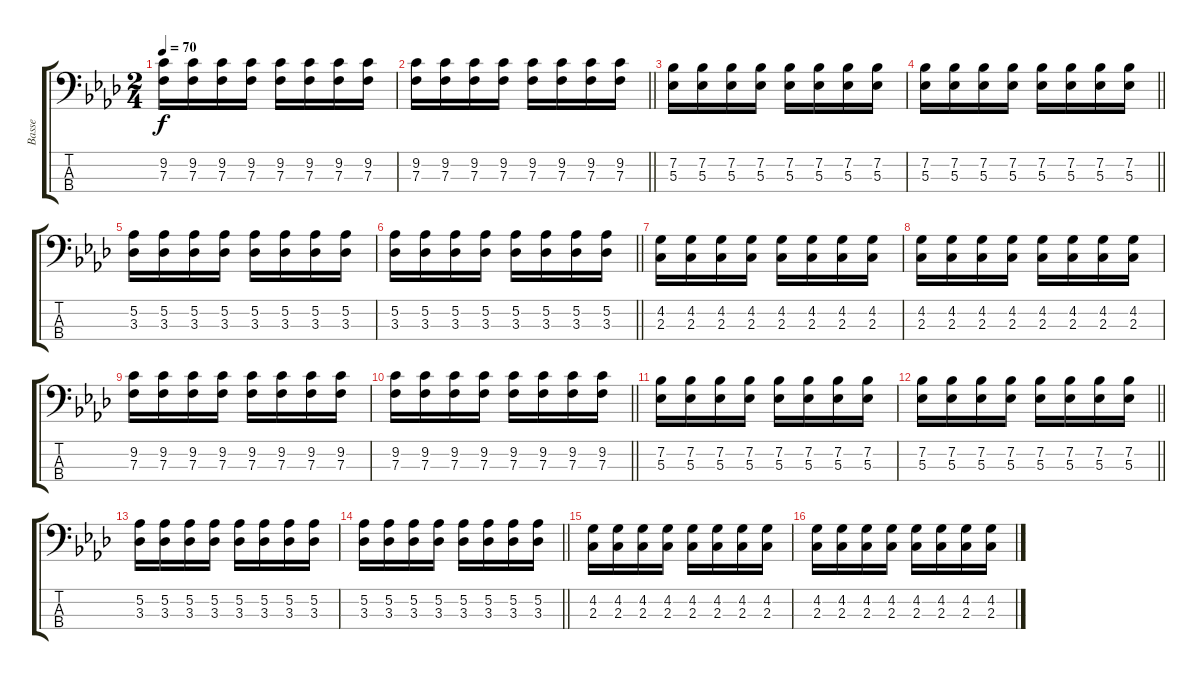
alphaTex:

\track ("Basse" "Basse") {instrument electricbassfinger}
\staff {score tabs}
\tuning (Ab2 Eb2 Bb1 F1) {hide}
\ts (2 4)
\tempo 70
\clef f4
\ks fminor
(9.2 7.3).16{dy f} (9.2 7.3).16 (9.2 7.3).16 (9.2 7.3).16 (9.2 7.3).16 (9.2 7.3).16 (9.2 7.3).16 (9.2 7.3).16 |
\barLineRight lightlight
(9.2 7.3).16 (9.2 7.3).16 (9.2 7.3).16 (9.2 7.3).16 (9.2 7.3).16 (9.2 7.3).16 (9.2 7.3).16 (9.2 7.3).16 |
(7.2 5.3).16 (7.2 5.3).16 (7.2 5.3).16 (7.2 5.3).16 (7.2 5.3).16 (7.2 5.3).16 (7.2 5.3).16 (7.2 5.3).16 |
\barLineRight lightlight
(7.2 5.3).16 (7.2 5.3).16 (7.2 5.3).16 (7.2 5.3).16 (7.2 5.3).16 (7.2 5.3).16 (7.2 5.3).16 (7.2 5.3).16 |
(5.2 3.3).16 (5.2 3.3).16 (5.2 3.3).16 (5.2 3.3).16 (5.2 3.3).16 (5.2 3.3).16 (5.2 3.3).16 (5.2 3.3).16 |
\barLineRight lightlight
(5.2 3.3).16 (5.2 3.3).16 (5.2 3.3).16 (5.2 3.3).16 (5.2 3.3).16 (5.2 3.3).16 (5.2 3.3).16 (5.2 3.3).16 |
(4.2 2.3).16 (4.2 2.3).16 (4.2 2.3).16 (4.2 2.3).16 (4.2 2.3).16 (4.2 2.3).16 (4.2 2.3).16 (4.2 2.3).16 |
(4.2 2.3).16 (4.2 2.3).16 (4.2 2.3).16 (4.2 2.3).16 (4.2 2.3).16 (4.2 2.3).16 (4.2 2.3).16 (4.2 2.3).16 |
(9.2 7.3).16 (9.2 7.3).16 (9.2 7.3).16 (9.2 7.3).16 (9.2 7.3).16 (9.2 7.3).16 (9.2 7.3).16 (9.2 7.3).16 |
\barLineRight lightlight
(9.2 7.3).16 (9.2 7.3).16 (9.2 7.3).16 (9.2 7.3).16 (9.2 7.3).16 (9.2 7.3).16 (9.2 7.3).16 (9.2 7.3).16 |
(7.2 5.3).16 (7.2 5.3).16 (7.2 5.3).16 (7.2 5.3).16 (7.2 5.3).16 (7.2 5.3).16 (7.2 5.3).16 (7.2 5.3).16 |
\barLineRight lightlight
(7.2 5.3).16 (7.2 5.3).16 (7.2 5.3).16 (7.2 5.3).16 (7.2 5.3).16 (7.2 5.3).16 (7.2 5.3).16 (7.2 5.3).16 |
(5.2 3.3).16 (5.2 3.3).16 (5.2 3.3).16 (5.2 3.3).16 (5.2 3.3).16 (5.2 3.3).16 (5.2 3.3).16 (5.2 3.3).16 |
\barLineRight lightlight
(5.2 3.3).16 (5.2 3.3).16 (5.2 3.3).16 (5.2 3.3).16 (5.2 3.3).16 (5.2 3.3).16 (5.2 3.3).16 (5.2 3.3).16 |
(4.2 2.3).16 (4.2 2.3).16 (4.2 2.3).16 (4.2 2.3).16 (4.2 2.3).16 (4.2 2.3).16 (4.2 2.3).16 (4.2 2.3).16 |
(4.2 2.3).16 (4.2 2.3).16 (4.2 2.3).16 (4.2 2.3).16 (4.2 2.3).16 (4.2 2.3).16 (4.2 2.3).16 (4.2 2.3).16
